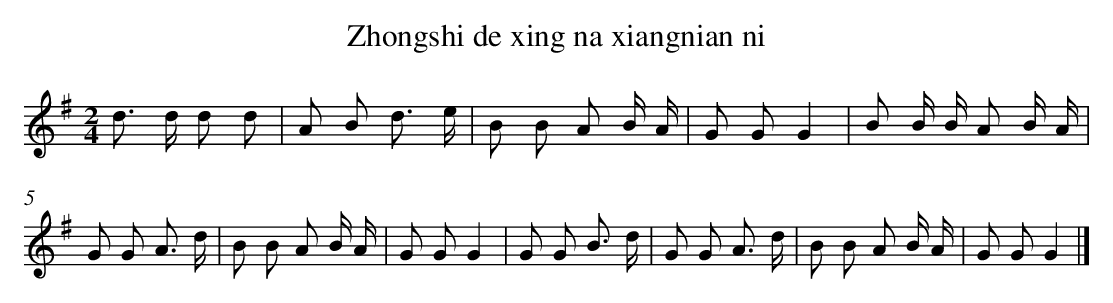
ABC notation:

X:1
T: Zhongshi de xing na xiangnian ni
L: 1/8
M: 2/4
K: G
d> d d d [I:setbarnb 1]|
A B d3/ e/ |
B B A B/ A/ |
G GG2 |
B B/ B/ A B/ A/ |
G G A3/ d/ |
B B A B/ A/ |
G GG2 |
G G B3/ d/ |
G G A3/ d/ |
B B A B/ A/ |
G GG2 |]
